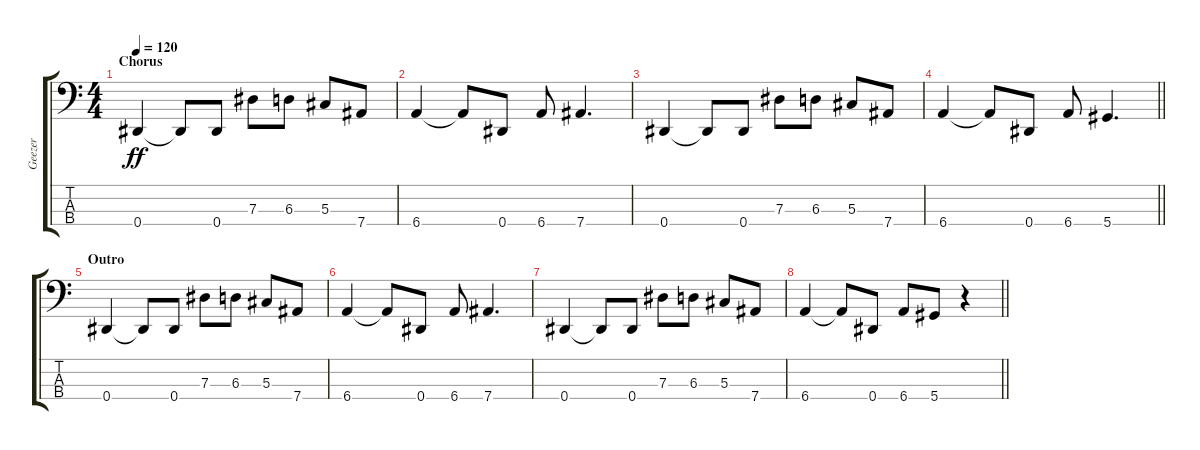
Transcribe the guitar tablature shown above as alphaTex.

\track ("Geezer" "Geezer") {instrument electricbassfinger}
\staff {score tabs}
\tuning (Gb2 Db2 Ab1 Eb1) {hide}
\ts (4 4)
\section ("" "Chorus")
\tempo 120
\clef f4
\ks c
0.4.4{dy ff} 0.4{t}.8 0.4.8 7.3.8 6.3.8 5.3.8 7.4.8 |
6.4.4 6.4{t}.8 0.4.8 6.4.8 7.4.4{d} |
0.4.4 0.4{t}.8 0.4.8 7.3.8 6.3.8 5.3.8 7.4.8 |
\barLineRight lightlight
6.4.4 6.4{t}.8 0.4.8 6.4.8 5.4.4{d} |
\section ("" "Outro")
0.4.4 0.4{t}.8 0.4.8 7.3.8 6.3.8 5.3.8 7.4.8 |
6.4.4 6.4{t}.8 0.4.8 6.4.8 7.4.4{d} |
0.4.4 0.4{t}.8 0.4.8 7.3.8 6.3.8 5.3.8 7.4.8 |
\barLineRight lightlight
6.4.4 6.4{t}.8 0.4.8 6.4.8 5.4.8 r.4
